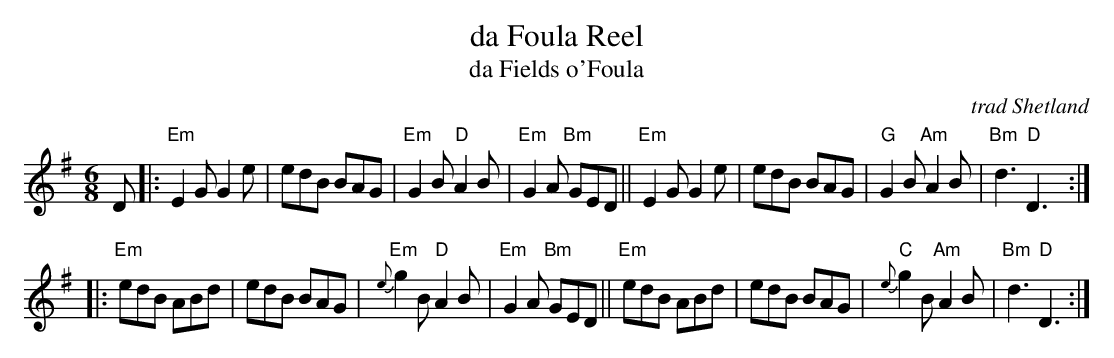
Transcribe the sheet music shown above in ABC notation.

X:1
T: da Foula Reel
T: da Fields o'Foula
O: trad Shetland
M: 6/8
L: 1/8
K: Em
D |:\
"Em"E2G G2e | edB BAG | "Em"G2B "D"A2B | "Em"G2A "Bm"GED ||\
"Em"E2G G2e | edB BAG | "G"G2B "Am"A2B | "Bm"d3 "D"D3 :|
|:\
"Em"edB ABd | edB BAG | "Em"{e}g2B "D"A2B | "Em"G2A "Bm"GED ||\
"Em"edB ABd | edB BAG | "C"{e}g2B "Am"A2B | "Bm"d3 "D"D3 :|
